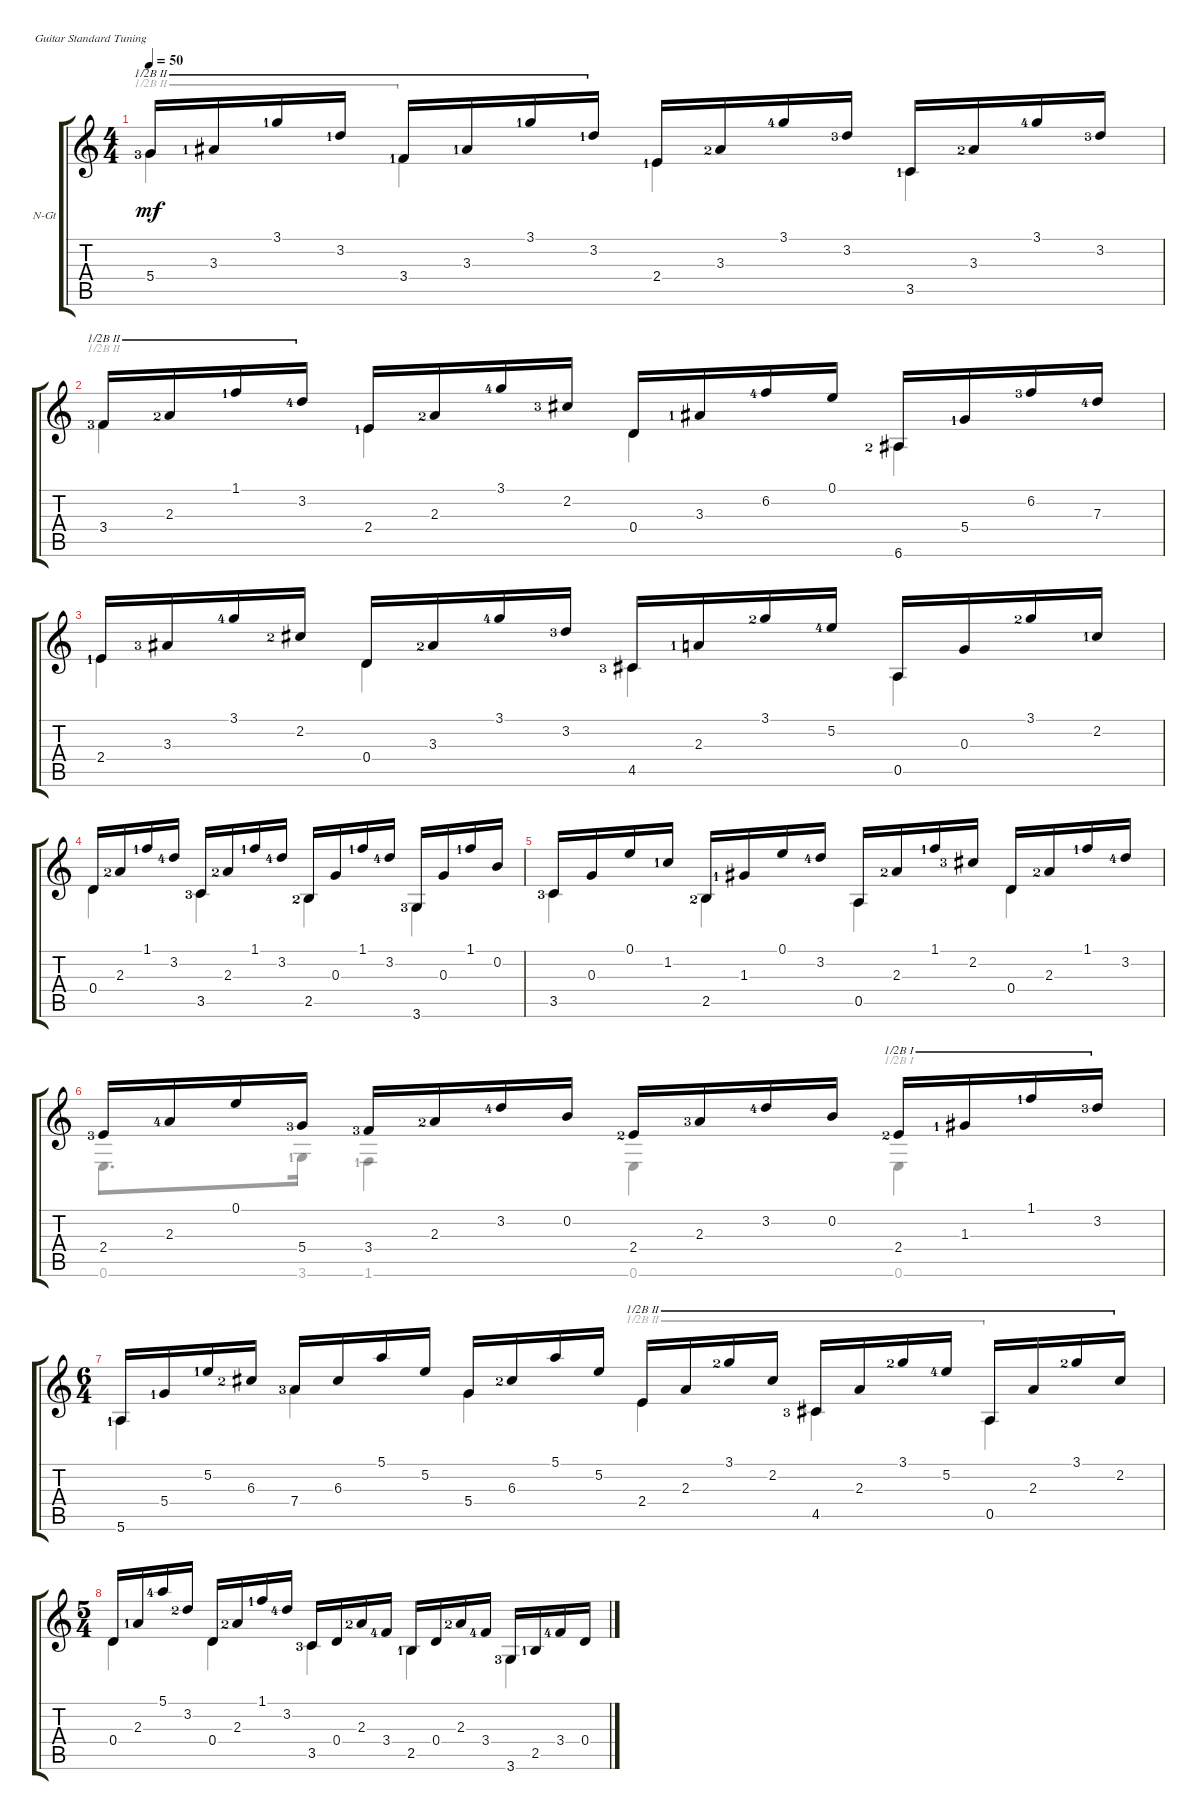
\defaultSystemsLayout 4
\bracketExtendMode groupsimilarinstruments
\firstSystemTrackNameOrientation horizontal
\otherSystemsTrackNameOrientation horizontal
\track ("Nylon Guitar" "N-Gt") {instrument acousticguitarnylon}
\staff {score tabs}
\tuning (E4 B3 G3 D3 A2 E2)
\voice
\ts (4 4)
\tempo 50
\clef g2
\ks c
5.4{lf 4}.16{dy mf barre (2 half)} 3.3{lf 2}.16{barre (2 half)} 3.1{lf 2}.16{barre (2 half)} 3.2{lf 2}.16{barre (2 half)} 3.4{lf 2}.16{barre (2 half)} 3.3{lf 2}.16{barre (2 half)} 3.1{lf 2}.16{barre (2 half)} 3.2{lf 2}.16{barre (2 half)} 2.4{lf 2}.16 3.3{lf 3}.16 3.1{lf 5}.16 3.2{lf 4}.16 3.5{lf 2}.16 3.3{lf 3}.16 3.1{lf 5}.16 3.2{lf 4}.16 |
3.4{lf 4}.16{barre (2 half)} 2.3{lf 3}.16{barre (2 half)} 1.1{lf 2}.16{barre (2 half)} 3.2{lf 5}.16{barre (2 half)} 2.4{lf 2}.16 2.3{lf 3}.16 3.1{lf 5}.16 2.2{lf 4}.16 0.4.16 3.3{lf 2}.16 6.2{lf 5}.16 0.1.16 6.6{lf 3}.16 5.4{lf 2}.16 6.2{lf 4}.16 7.3{lf 5}.16 |
2.4{lf 2}.16 3.3{lf 4}.16 3.1{lf 5}.16 2.2{lf 3}.16 0.4.16 3.3{lf 3}.16 3.1{lf 5}.16 3.2{lf 4}.16 4.5{lf 4}.16 2.3{lf 2}.16 3.1{lf 3}.16 5.2{lf 5}.16 0.5.16 0.3.16 3.1{lf 3}.16 2.2{lf 2}.16 |
0.4.16 2.3{lf 3}.16 1.1{lf 2}.16 3.2{lf 5}.16 3.5{lf 4}.16 2.3{lf 3}.16 1.1{lf 2}.16 3.2{lf 5}.16 2.5{lf 3}.16 0.3.16 1.1{lf 2}.16 3.2{lf 5}.16 3.6{lf 4}.16 0.3.16 1.1{lf 2}.16 0.2.16 |
3.5{lf 4}.16 0.3.16 0.1.16 1.2{lf 2}.16 2.5{lf 3}.16 1.3{lf 2}.16 0.1.16 3.2{lf 5}.16 0.5.16 2.3{lf 3}.16 1.1{lf 2}.16 2.2{lf 4}.16 0.4.16 2.3{lf 3}.16 1.1{lf 2}.16 3.2{lf 5}.16 |
2.4{lf 4}.16 2.3{lf 5}.16 0.1.16 5.4{lf 4}.16 3.4{lf 4}.16 2.3{lf 3}.16 3.2{lf 5}.16 0.2.16 2.4{lf 3}.16 2.3{lf 4}.16 3.2{lf 5}.16 0.2.16 2.4{lf 3}.16{barre (1 half)} 1.3{lf 2}.16{barre (1 half)} 1.1{lf 2}.16{barre (1 half)} 3.2{lf 4}.16{barre (1 half)} |
\ts (6 4)
5.6{lf 2}.16 5.4{lf 2}.16 5.2{lf 2}.16 6.3{lf 3}.16 7.4{lf 4}.16 6.3.16 5.1.16 5.2.16 5.4.16 6.3{lf 3}.16 5.1.16 5.2.16 2.4.16{barre (2 half)} 2.3.16{barre (2 half)} 3.1{lf 3}.16{barre (2 half)} 2.2.16{barre (2 half)} 4.5{lf 4}.16{barre (2 half)} 2.3.16{barre (2 half)} 3.1{lf 3}.16{barre (2 half)} 5.2{lf 5}.16{barre (2 half)} 0.5.16{barre (2 half)} 2.3.16{barre (2 half)} 3.1{lf 3}.16{barre (2 half)} 2.2.16{barre (2 half)} |
\ts (5 4)
0.4.16 2.3{lf 2}.16 5.1{lf 5}.16 3.2{lf 3}.16 0.4.16 2.3{lf 3}.16 1.1{lf 2}.16 3.2{lf 5}.16 3.5{lf 4}.16 0.4.16 2.3{lf 3}.16 3.4{lf 5}.16 2.5{lf 2}.16 0.4.16 2.3{lf 3}.16 3.4{lf 5}.16 3.6{lf 4}.16 2.5{lf 2}.16 3.4{lf 5}.16 0.4.16
\voice
\clef g2
\ottava regular
\simile none
\ks c
5.4{lf 4}.4{dy mf barre (2 half)} 3.4{lf 2}.4{barre (2 half)} 2.4{lf 2}.4 3.5{lf 2}.4 |
3.4{lf 4}.4{barre (2 half)} 2.4{lf 2}.4 0.4.4 6.6{lf 3}.4 |
2.4{lf 2}.4 0.4.4 4.5{lf 4}.4 0.5.4 |
0.4.4 3.5{lf 4}.4 2.5{lf 3}.4 3.6{lf 4}.4 |
3.5{lf 4}.4 2.5{lf 3}.4 0.5.4 0.4.4 |
0.6.8{d} 3.6{lf 2}.16 1.6{lf 2}.4 0.6.4 0.6.4{barre (1 half)} |
5.6{lf 2}.4 7.4{lf 4}.4 5.4.4 2.4.4{barre (2 half)} 4.5{lf 4}.4{barre (2 half)} 0.5.4{barre (2 half)} |
0.4.4 0.4.4 3.5{lf 4}.4 2.5{lf 2}.4 3.6{lf 4}.4
